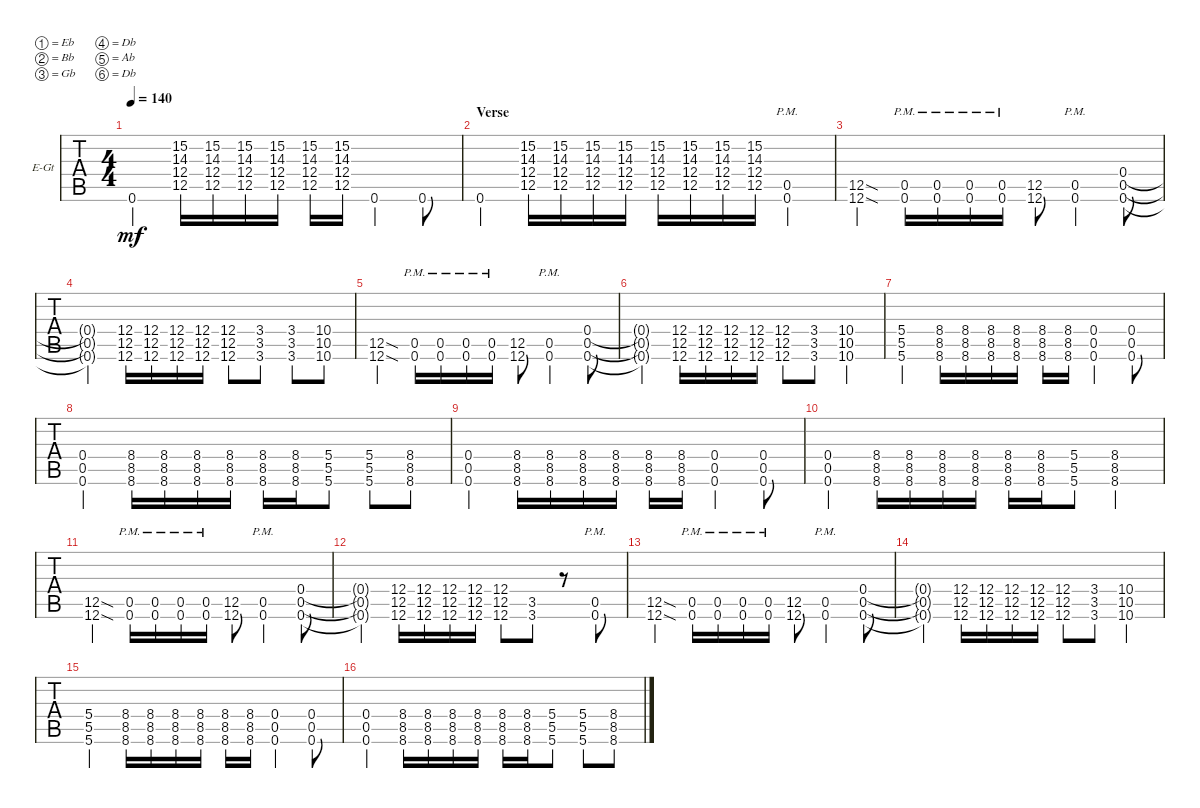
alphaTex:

\bracketExtendMode groupsimilarinstruments
\firstSystemTrackNameOrientation horizontal
\otherSystemsTrackNameOrientation horizontal
\track ("Electric Guitar 2" "E-Gt") {instrument distortionguitar}
\staff {tabs}
\tuning (Eb4 Bb3 Gb3 Db3 Ab2 Db2)
\ts (4 4)
\tempo 140
\clef g2
\ks c
0.6.4{dy mf} (14.3 12.4 15.2 12.5).16 (14.3 12.4 15.2 12.5).16 (14.3 12.4 15.2 12.5).16 (14.3 12.4 15.2 12.5).16 (14.3 12.4 15.2 12.5).16 (14.3 12.4 15.2 12.5).16 0.6.4 0.6.8 |
\section ("" "Verse")
0.6.4 (14.3 12.4 15.2 12.5).16 (14.3 12.4 15.2 12.5).16 (14.3 12.4 15.2 12.5).16 (14.3 12.4 15.2 12.5).16 (14.3 12.4 15.2 12.5).16 (14.3 12.4 15.2 12.5).16 (14.3 12.4 15.2 12.5).16 (14.3 12.4 15.2 12.5).16 (0.5{pm} 0.6{pm}).4 |
(12.6{sod} 12.5{sod}).4 (0.6{pm} 0.5{pm}).16 (0.6{pm} 0.5{pm}).16 (0.6{pm} 0.5{pm}).16 (0.6{pm} 0.5{pm}).16 (12.6 12.5).8 (0.6{pm} 0.5{pm}).4 (0.6 0.5 0.4).8 |
(0.4{t} 0.5{t} 0.6{t}).4 (12.4 12.5 12.6).16 (12.4 12.5 12.6).16 (12.4 12.5 12.6).16 (12.4 12.5 12.6).16 (12.4 12.5 12.6).8 (3.6 3.5 3.4).8 (3.5 3.6 3.4).8 (10.6 10.5 10.4).8 |
(12.6{sod} 12.5{sod}).4 (0.6{pm} 0.5{pm}).16 (0.6{pm} 0.5{pm}).16 (0.6{pm} 0.5{pm}).16 (0.6{pm} 0.5{pm}).16 (12.6 12.5).8 (0.6{pm} 0.5{pm}).4 (0.6 0.5 0.4).8 |
(0.4{t} 0.5{t} 0.6{t}).4 (12.4 12.5 12.6).16 (12.4 12.5 12.6).16 (12.4 12.5 12.6).16 (12.4 12.5 12.6).16 (12.4 12.5 12.6).8 (3.6 3.5 3.4).8 (10.6 10.5 10.4).4 |
(5.6 5.5 5.4).4 (8.6 8.5 8.4).16 (8.6 8.5 8.4).16 (8.6 8.5 8.4).16 (8.6 8.5 8.4).16 (8.6 8.5 8.4).16 (8.6 8.5 8.4).16 (0.6 0.5 0.4).4 (0.4 0.5 0.6).8 |
(0.6 0.5 0.4).4 (8.6 8.5 8.4).16 (8.6 8.5 8.4).16 (8.6 8.5 8.4).16 (8.6 8.5 8.4).16 (8.6 8.5 8.4).16 (8.6 8.5 8.4).16 (5.6 5.5 5.4).8 (5.6 5.5 5.4).8 (8.6 8.5 8.4).8 |
(0.6 0.5 0.4).4 (8.6 8.5 8.4).16 (8.6 8.5 8.4).16 (8.6 8.5 8.4).16 (8.6 8.5 8.4).16 (8.6 8.5 8.4).16 (8.6 8.5 8.4).16 (0.6 0.5 0.4).4 (0.4 0.5 0.6).8 |
(0.6 0.5 0.4).4 (8.6 8.5 8.4).16 (8.6 8.5 8.4).16 (8.6 8.5 8.4).16 (8.6 8.5 8.4).16 (8.6 8.5 8.4).16 (8.6 8.5 8.4).16 (5.6 5.5 5.4).8 (8.6 8.5 8.4).4 |
(12.6{sod} 12.5{sod}).4 (0.6{pm} 0.5{pm}).16 (0.6{pm} 0.5{pm}).16 (0.6{pm} 0.5{pm}).16 (0.6{pm} 0.5{pm}).16 (12.6 12.5).8 (0.6{pm} 0.5{pm}).4 (0.6 0.5 0.4).8 |
(0.4{t} 0.5{t} 0.6{t}).4 (12.4 12.5 12.6).16 (12.4 12.5 12.6).16 (12.4 12.5 12.6).16 (12.4 12.5 12.6).16 (12.4 12.5 12.6).8 (3.6 3.5).8 r.8 (0.5{pm} 0.6{pm}).8 |
(12.6{sod} 12.5{sod}).4 (0.6{pm} 0.5{pm}).16 (0.6{pm} 0.5{pm}).16 (0.6{pm} 0.5{pm}).16 (0.6{pm} 0.5{pm}).16 (12.6 12.5).8 (0.6{pm} 0.5{pm}).4 (0.6 0.5 0.4).8 |
(0.4{t} 0.5{t} 0.6{t}).4 (12.4 12.5 12.6).16 (12.4 12.5 12.6).16 (12.4 12.5 12.6).16 (12.4 12.5 12.6).16 (12.4 12.5 12.6).8 (3.6 3.5 3.4).8 (10.6 10.5 10.4).4 |
(5.6 5.5 5.4).4 (8.6 8.5 8.4).16 (8.6 8.5 8.4).16 (8.6 8.5 8.4).16 (8.6 8.5 8.4).16 (8.6 8.5 8.4).16 (8.6 8.5 8.4).16 (0.6 0.5 0.4).4 (0.4 0.5 0.6).8 |
(0.6 0.5 0.4).4 (8.6 8.5 8.4).16 (8.6 8.5 8.4).16 (8.6 8.5 8.4).16 (8.6 8.5 8.4).16 (8.6 8.5 8.4).16 (8.6 8.5 8.4).16 (5.6 5.5 5.4).8 (5.6 5.5 5.4).8 (8.6 8.5 8.4).8
